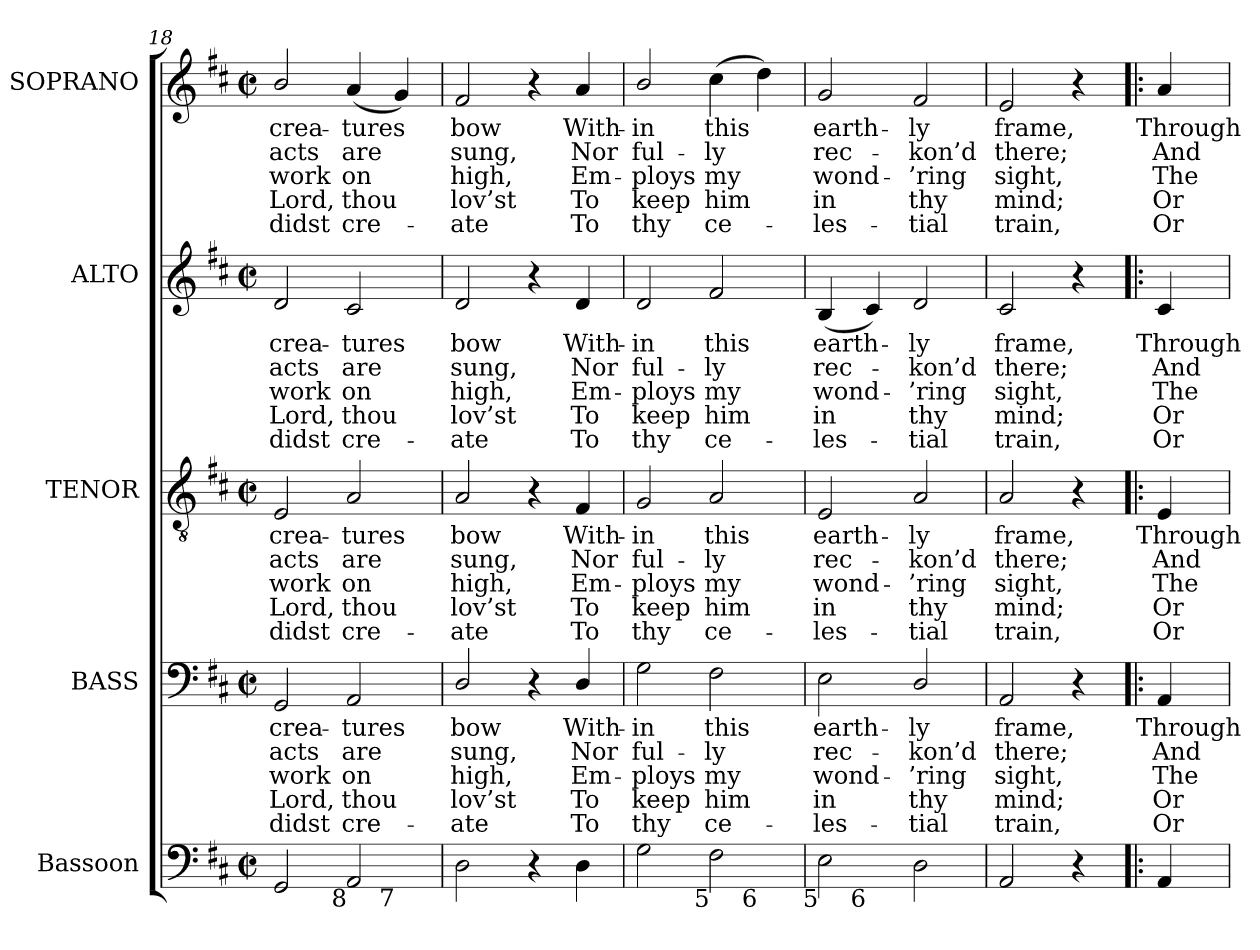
**kern	**kern	**text	**text	**text	**text	**text	**kern	**text	**text	**text	**text	**text	**kern	**text	**text	**text	**text	**text	**kern	**text	**text	**text	**text	**text
*part5	*part4	*part4	*part4	*part4	*part4	*part4	*part3	*part3	*part3	*part3	*part3	*part3	*part2	*part2	*part2	*part2	*part2	*part2	*part1	*part1	*part1	*part1	*part1	*part1
*staff5	*staff4	*staff4	*staff4	*staff4	*staff4	*staff4	*staff3	*staff3	*staff3	*staff3	*staff3	*staff3	*staff2	*staff2	*staff2	*staff2	*staff2	*staff2	*staff1	*staff1	*staff1	*staff1	*staff1	*staff1
*I"Bassoon	*I"BASS	*	*	*	*	*	*I"TENOR	*	*	*	*	*	*I"ALTO	*	*	*	*	*	*I"SOPRANO	*	*	*	*	*
*I'Bsn.	*I'B.	*	*	*	*	*	*I'T.	*	*	*	*	*	*I'A.	*	*	*	*	*	*I'S.	*	*	*	*	*
*clefF4	*clefF4	*	*	*	*	*	*clefGv2	*	*	*	*	*	*clefG2	*	*	*	*	*	*clefG2	*	*	*	*	*
*	*	*	*	*	*	*	*ITrd7c12	*	*	*	*	*	*	*	*	*	*	*	*	*	*	*	*	*
*k[f#c#]	*k[f#c#]	*	*	*	*	*	*k[f#c#]	*	*	*	*	*	*k[f#c#]	*	*	*	*	*	*k[f#c#]	*	*	*	*	*
*D:	*D:	*	*	*	*	*	*D:	*	*	*	*	*	*D:	*	*	*	*	*	*D:	*	*	*	*	*
*M2/2	*M2/2	*	*	*	*	*	*M2/2	*	*	*	*	*	*M2/2	*	*	*	*	*	*M2/2	*	*	*	*	*
*met(c|)	*met(c|)	*	*	*	*	*	*met(c|)	*	*	*	*	*	*met(c|)	*	*	*	*	*	*met(c|)	*	*	*	*	*
=18	=18	=18	=18	=18	=18	=18	=18	=18	=18	=18	=18	=18	=18	=18	=18	=18	=18	=18	=18	=18	=18	=18	=18	=18
!	!	!LO:LY:b:color=#000000	!LO:LY:b:color=#000000	!LO:LY:b:color=#000000	!LO:LY:b:color=#000000	!LO:LY:b:color=#000000	!	!	!	!	!	!	!	!	!	!	!	!	!	!	!	!	!	!
!	!	!	!	!	!	!	!	!LO:LY:b:color=#000000	!LO:LY:b:color=#000000	!LO:LY:b:color=#000000	!LO:LY:b:color=#000000	!LO:LY:b:color=#000000	!	!	!	!	!	!	!	!	!	!	!	!
!	!	!	!	!	!	!	!	!	!	!	!	!	!	!LO:LY:b:color=#000000	!LO:LY:b:color=#000000	!LO:LY:b:color=#000000	!LO:LY:b:color=#000000	!LO:LY:b:color=#000000	!	!	!	!	!	!
!LO:TX:b:rj:t=6	!	!	!	!	!	!	!	!	!	!	!	!	!	!	!	!	!	!	!	!	!	!	!	!
!LO:TX:t=5	!	!	!	!	!	!	!	!	!	!	!	!	!	!	!	!	!	!	!	!	!	!	!	!
!	!	!	!	!	!	!	!	!	!	!	!	!	!	!	!	!	!	!	!	!LO:LY:b:color=#000000	!LO:LY:b:color=#000000	!LO:LY:b:color=#000000	!LO:LY:b:color=#000000	!LO:LY:b:color=#000000
*^	*	*	*	*	*	*	*	*	*	*	*	*	*	*	*	*	*	*	*	*	*	*	*	*
2GGi/	2.ryy	2GGi/	crea-	acts	work	Lord,	didst	2EEi/	crea-	acts	work	Lord,	didst	2di/	crea-	acts	work	Lord,	didst	2bi/	crea-	acts	work	Lord,	didst
!	!	!	!LO:LY:b:color=#000000	!LO:LY:b:color=#000000	!LO:LY:b:color=#000000	!LO:LY:b:color=#000000	!LO:LY:b:color=#000000	!	!	!	!	!	!	!	!	!	!	!	!	!	!	!	!	!	!
!	!	!	!	!	!	!	!	!	!LO:LY:b:color=#000000	!LO:LY:b:color=#000000	!LO:LY:b:color=#000000	!LO:LY:b:color=#000000	!LO:LY:b:color=#000000	!	!	!	!	!	!	!	!	!	!	!	!
!	!	!	!	!	!	!	!	!	!	!	!	!	!	!	!LO:LY:b:color=#000000	!LO:LY:b:color=#000000	!LO:LY:b:color=#000000	!LO:LY:b:color=#000000	!LO:LY:b:color=#000000	!	!	!	!	!	!
!LO:TX:b:rj:t=8	!	!	!	!	!	!	!	!	!	!	!	!	!	!	!	!	!	!	!	!	!	!	!	!	!
!	!	!	!	!	!	!	!	!	!	!	!	!	!	!	!	!	!	!	!	!	!LO:LY:b:color=#000000	!LO:LY:b:color=#000000	!LO:LY:b:color=#000000	!LO:LY:b:color=#000000	!LO:LY:b:color=#000000
2AAi/	.	2AAi/	-tures	are	on	thou	cre-	2AAi/	-tures	are	on	thou	cre-	2c#i/	-tures	are	on	thou	cre-	(4ai/	-tures	are	on	thou	cre-
!	!LO:TX:b:rj:t=7	!	!	!	!	!	!	!	!	!	!	!	!	!	!	!	!	!	!	!	!	!	!	!	!
.	4ryy	.	.	.	.	.	.	.	.	.	.	.	.	.	.	.	.	.	.	4gi/)	.	.	.	.	.
*v	*v	*	*	*	*	*	*	*	*	*	*	*	*	*	*	*	*	*	*	*	*	*	*	*	*
=19	=19	=19	=19	=19	=19	=19	=19	=19	=19	=19	=19	=19	=19	=19	=19	=19	=19	=19	=19	=19	=19	=19	=19	=19
*^	*	*	*	*	*	*	*	*	*	*	*	*	*	*	*	*	*	*	*	*	*	*	*	*
!	!	!	!LO:LY:b:color=#000000	!LO:LY:b:color=#000000	!LO:LY:b:color=#000000	!LO:LY:b:color=#000000	!LO:LY:b:color=#000000	!	!	!	!	!	!	!	!	!	!	!	!	!	!	!	!	!	!
*v	*v	*	*	*	*	*	*	*	*	*	*	*	*	*	*	*	*	*	*	*	*	*	*	*	*
*^	*	*	*	*	*	*	*	*	*	*	*	*	*	*	*	*	*	*	*	*	*	*	*	*
!	!	!	!	!	!	!	!	!	!LO:LY:b:color=#000000	!LO:LY:b:color=#000000	!LO:LY:b:color=#000000	!LO:LY:b:color=#000000	!LO:LY:b:color=#000000	!	!	!	!	!	!	!	!	!	!	!	!
*v	*v	*	*	*	*	*	*	*	*	*	*	*	*	*	*	*	*	*	*	*	*	*	*	*	*
*^	*	*	*	*	*	*	*	*	*	*	*	*	*	*	*	*	*	*	*	*	*	*	*	*
!	!	!	!	!	!	!	!	!	!	!	!	!	!	!	!LO:LY:b:color=#000000	!LO:LY:b:color=#000000	!LO:LY:b:color=#000000	!LO:LY:b:color=#000000	!LO:LY:b:color=#000000	!	!	!	!	!	!
*v	*v	*	*	*	*	*	*	*	*	*	*	*	*	*	*	*	*	*	*	*	*	*	*	*	*
*^	*	*	*	*	*	*	*	*	*	*	*	*	*	*	*	*	*	*	*	*	*	*	*	*
!	!	!	!	!	!	!	!	!	!	!	!	!	!	!	!	!	!	!	!	!	!LO:LY:b:color=#000000	!LO:LY:b:color=#000000	!LO:LY:b:color=#000000	!LO:LY:b:color=#000000	!LO:LY:b:color=#000000
*v	*v	*	*	*	*	*	*	*	*	*	*	*	*	*	*	*	*	*	*	*	*	*	*	*	*
2Di\	2Di/	bow	sung,	-high,	lov’st	ate	2AAi/	bow	sung,	-high,	lov’st	ate	2di/	bow	sung,	-high,	lov’st	ate	2f#i/	bow	sung,	-high,	lov’st	ate
4r	4r	.	.	.	.	.	4r	.	.	.	.	.	4r	.	.	.	.	.	4r	.	.	.	.	.
!	!	!LO:LY:b:color=#000000	!LO:LY:b:color=#000000	!LO:LY:b:color=#000000	!LO:LY:b:color=#000000	!LO:LY:b:color=#000000	!	!	!	!	!	!	!	!	!	!	!	!	!	!	!	!	!	!
!	!	!	!	!	!	!	!	!LO:LY:b:color=#000000	!LO:LY:b:color=#000000	!LO:LY:b:color=#000000	!LO:LY:b:color=#000000	!LO:LY:b:color=#000000	!	!	!	!	!	!	!	!	!	!	!	!
!	!	!	!	!	!	!	!	!	!	!	!	!	!	!LO:LY:b:color=#000000	!LO:LY:b:color=#000000	!LO:LY:b:color=#000000	!LO:LY:b:color=#000000	!LO:LY:b:color=#000000	!	!	!	!	!	!
!	!	!	!	!	!	!	!	!	!	!	!	!	!	!	!	!	!	!	!	!LO:LY:b:color=#000000	!LO:LY:b:color=#000000	!LO:LY:b:color=#000000	!LO:LY:b:color=#000000	!LO:LY:b:color=#000000
4Di\	4Di/	With-	Nor	Em-	-To	To	4FF#i/	With-	Nor	Em-	-To	To	4di/	With-	Nor	Em-	-To	To	4ai/	With-	Nor	Em-	-To	To
=20	=20	=20	=20	=20	=20	=20	=20	=20	=20	=20	=20	=20	=20	=20	=20	=20	=20	=20	=20	=20	=20	=20	=20	=20
!	!	!LO:LY:b:color=#000000	!LO:LY:b:color=#000000	!LO:LY:b:color=#000000	!LO:LY:b:color=#000000	!LO:LY:b:color=#000000	!	!	!	!	!	!	!	!	!	!	!	!	!	!	!	!	!	!
!	!	!	!	!	!	!	!	!LO:LY:b:color=#000000	!LO:LY:b:color=#000000	!LO:LY:b:color=#000000	!LO:LY:b:color=#000000	!LO:LY:b:color=#000000	!	!	!	!	!	!	!	!	!	!	!	!
!	!	!	!	!	!	!	!	!	!	!	!	!	!	!LO:LY:b:color=#000000	!LO:LY:b:color=#000000	!LO:LY:b:color=#000000	!LO:LY:b:color=#000000	!LO:LY:b:color=#000000	!	!	!	!	!	!
!	!	!	!	!	!	!	!	!	!	!	!	!	!	!	!	!	!	!	!	!LO:LY:b:color=#000000	!LO:LY:b:color=#000000	!LO:LY:b:color=#000000	!LO:LY:b:color=#000000	!LO:LY:b:color=#000000
*^	*	*	*	*	*	*	*	*	*	*	*	*	*	*	*	*	*	*	*	*	*	*	*	*
2Gi\	2.ryy	2Gi\	-in	ful-	ploys	keep	thy	2GGi/	-in	ful-	ploys	keep	thy	2di/	-in	ful-	ploys	keep	thy	2bi/	-in	ful-	ploys	keep	thy
!	!	!	!LO:LY:b:color=#000000	!LO:LY:b:color=#000000	!LO:LY:b:color=#000000	!LO:LY:b:color=#000000	!LO:LY:b:color=#000000	!	!	!	!	!	!	!	!	!	!	!	!	!	!	!	!	!	!
!	!	!	!	!	!	!	!	!	!LO:LY:b:color=#000000	!LO:LY:b:color=#000000	!LO:LY:b:color=#000000	!LO:LY:b:color=#000000	!LO:LY:b:color=#000000	!	!	!	!	!	!	!	!	!	!	!	!
!	!	!	!	!	!	!	!	!	!	!	!	!	!	!	!LO:LY:b:color=#000000	!LO:LY:b:color=#000000	!LO:LY:b:color=#000000	!LO:LY:b:color=#000000	!LO:LY:b:color=#000000	!	!	!	!	!	!
!LO:TX:b:rj:t=5	!	!	!	!	!	!	!	!	!	!	!	!	!	!	!	!	!	!	!	!	!	!	!	!	!
!	!	!	!	!	!	!	!	!	!	!	!	!	!	!	!	!	!	!	!	!	!LO:LY:b:color=#000000	!LO:LY:b:color=#000000	!LO:LY:b:color=#000000	!LO:LY:b:color=#000000	!LO:LY:b:color=#000000
2F#i\	.	2F#i\	this	-ly	my	him	ce-	2AAi/	this	-ly	my	him	ce-	2f#i/	this	-ly	my	him	ce-	(4cc#i\	this	-ly	my	him	ce-
!	!LO:TX:b:rj:t=6	!	!	!	!	!	!	!	!	!	!	!	!	!	!	!	!	!	!	!	!	!	!	!	!
.	4ryy	.	.	.	.	.	.	.	.	.	.	.	.	.	.	.	.	.	.	4ddi\)	.	.	.	.	.
=21	=21	=21	=21	=21	=21	=21	=21	=21	=21	=21	=21	=21	=21	=21	=21	=21	=21	=21	=21	=21	=21	=21	=21	=21	=21
!	!	!	!LO:LY:b:color=#000000	!LO:LY:b:color=#000000	!LO:LY:b:color=#000000	!LO:LY:b:color=#000000	!LO:LY:b:color=#000000	!	!	!	!	!	!	!	!	!	!	!	!	!	!	!	!	!	!
!	!	!	!	!	!	!	!	!	!LO:LY:b:color=#000000	!LO:LY:b:color=#000000	!LO:LY:b:color=#000000	!LO:LY:b:color=#000000	!LO:LY:b:color=#000000	!	!	!	!	!	!	!	!	!	!	!	!
!	!	!	!	!	!	!	!	!	!	!	!	!	!	!	!LO:LY:b:color=#000000	!LO:LY:b:color=#000000	!LO:LY:b:color=#000000	!LO:LY:b:color=#000000	!LO:LY:b:color=#000000	!	!	!	!	!	!
!LO:TX:b:rj:t=5	!	!	!	!	!	!	!	!	!	!	!	!	!	!	!	!	!	!	!	!	!	!	!	!	!
!	!	!	!	!	!	!	!	!	!	!	!	!	!	!	!	!	!	!	!	!	!LO:LY:b:color=#000000	!LO:LY:b:color=#000000	!LO:LY:b:color=#000000	!LO:LY:b:color=#000000	!LO:LY:b:color=#000000
2Ei\	4ryy	2Ei\	earth-	rec-	-wond-	-in	les-	2EEi/	earth-	rec-	-wond-	-in	les-	(4Bi/	earth-	rec-	-wond-	-in	les-	2gi/	earth-	rec-	-wond-	-in	les-
!	!LO:TX:b:rj:t=6	!	!	!	!	!	!	!	!	!	!	!	!	!	!	!	!	!	!	!	!	!	!	!	!
.	2.ryy	.	.	.	.	.	.	.	.	.	.	.	.	4c#i/)	.	.	.	.	.	.	.	.	.	.	.
!	!	!	!LO:LY:b:color=#000000	!LO:LY:b:color=#000000	!LO:LY:b:color=#000000	!LO:LY:b:color=#000000	!LO:LY:b:color=#000000	!	!	!	!	!	!	!	!	!	!	!	!	!	!	!	!	!	!
!	!	!	!	!	!	!	!	!	!LO:LY:b:color=#000000	!LO:LY:b:color=#000000	!LO:LY:b:color=#000000	!LO:LY:b:color=#000000	!LO:LY:b:color=#000000	!	!	!	!	!	!	!	!	!	!	!	!
!	!	!	!	!	!	!	!	!	!	!	!	!	!	!	!LO:LY:b:color=#000000	!LO:LY:b:color=#000000	!LO:LY:b:color=#000000	!LO:LY:b:color=#000000	!LO:LY:b:color=#000000	!	!	!	!	!	!
!	!	!	!	!	!	!	!	!	!	!	!	!	!	!	!	!	!	!	!	!	!LO:LY:b:color=#000000	!LO:LY:b:color=#000000	!LO:LY:b:color=#000000	!LO:LY:b:color=#000000	!LO:LY:b:color=#000000
2Di\	.	2Di/	-ly	-kon’d	-’ring	thy	tial	2AAi/	-ly	-kon’d	-’ring	thy	tial	2di/	-ly	-kon’d	-’ring	thy	tial	2f#i/	-ly	-kon’d	-’ring	thy	tial
*v	*v	*	*	*	*	*	*	*	*	*	*	*	*	*	*	*	*	*	*	*	*	*	*	*	*
=22	=22	=22	=22	=22	=22	=22	=22	=22	=22	=22	=22	=22	=22	=22	=22	=22	=22	=22	=22	=22	=22	=22	=22	=22
*^	*	*	*	*	*	*	*	*	*	*	*	*	*	*	*	*	*	*	*	*	*	*	*	*
!	!	!	!LO:LY:b:color=#000000	!LO:LY:b:color=#000000	!LO:LY:b:color=#000000	!LO:LY:b:color=#000000	!LO:LY:b:color=#000000	!	!	!	!	!	!	!	!	!	!	!	!	!	!	!	!	!	!
*v	*v	*	*	*	*	*	*	*	*	*	*	*	*	*	*	*	*	*	*	*	*	*	*	*	*
*^	*	*	*	*	*	*	*	*	*	*	*	*	*	*	*	*	*	*	*	*	*	*	*	*
!	!	!	!	!	!	!	!	!	!LO:LY:b:color=#000000	!LO:LY:b:color=#000000	!LO:LY:b:color=#000000	!LO:LY:b:color=#000000	!LO:LY:b:color=#000000	!	!	!	!	!	!	!	!	!	!	!	!
*v	*v	*	*	*	*	*	*	*	*	*	*	*	*	*	*	*	*	*	*	*	*	*	*	*	*
*^	*	*	*	*	*	*	*	*	*	*	*	*	*	*	*	*	*	*	*	*	*	*	*	*
!	!	!	!	!	!	!	!	!	!	!	!	!	!	!	!LO:LY:b:color=#000000	!LO:LY:b:color=#000000	!LO:LY:b:color=#000000	!LO:LY:b:color=#000000	!LO:LY:b:color=#000000	!	!	!	!	!	!
*v	*v	*	*	*	*	*	*	*	*	*	*	*	*	*	*	*	*	*	*	*	*	*	*	*	*
*^	*	*	*	*	*	*	*	*	*	*	*	*	*	*	*	*	*	*	*	*	*	*	*	*
!	!	!	!	!	!	!	!	!	!	!	!	!	!	!	!	!	!	!	!	!	!LO:LY:b:color=#000000	!LO:LY:b:color=#000000	!LO:LY:b:color=#000000	!LO:LY:b:color=#000000	!LO:LY:b:color=#000000
*v	*v	*	*	*	*	*	*	*	*	*	*	*	*	*	*	*	*	*	*	*	*	*	*	*	*
2AAi/	2AAi/	frame,	there;	sight,	mind;	train,	2AAi/	frame,	there;	sight,	mind;	train,	2c#i/	frame,	there;	sight,	mind;	train,	2ei/	frame,	there;	sight,	mind;	train,
4r	4r	.	.	.	.	.	4r	.	.	.	.	.	4r	.	.	.	.	.	4r	.	.	.	.	.
!!LO:PB:g=z
=23!|:	=23!|:	=23!|:	=23!|:	=23!|:	=23!|:	=23!|:	=23!|:	=23!|:	=23!|:	=23!|:	=23!|:	=23!|:	=23!|:	=23!|:	=23!|:	=23!|:	=23!|:	=23!|:	=23!|:	=23!|:	=23!|:	=23!|:	=23!|:	=23!|:
!	!	!LO:LY:b:color=#000000	!LO:LY:b:color=#000000	!LO:LY:b:color=#000000	!LO:LY:b:color=#000000	!LO:LY:b:color=#000000	!	!	!	!	!	!	!	!	!	!	!	!	!	!	!	!	!	!
!	!	!	!	!	!	!	!	!LO:LY:b:color=#000000	!LO:LY:b:color=#000000	!LO:LY:b:color=#000000	!LO:LY:b:color=#000000	!LO:LY:b:color=#000000	!	!	!	!	!	!	!	!	!	!	!	!
!	!	!	!	!	!	!	!	!	!	!	!	!	!	!LO:LY:b:color=#000000	!LO:LY:b:color=#000000	!LO:LY:b:color=#000000	!LO:LY:b:color=#000000	!LO:LY:b:color=#000000	!	!	!	!	!	!
!	!	!	!	!	!	!	!	!	!	!	!	!	!	!	!	!	!	!	!	!LO:LY:b:color=#000000	!LO:LY:b:color=#000000	!LO:LY:b:color=#000000	!LO:LY:b:color=#000000	!LO:LY:b:color=#000000
4AAi/	4AAi/	Through	And	The	Or	Or-	4EEi/	Through	And	The	Or	Or-	4c#i/	Through	And	The	Or	Or-	4ai/	Through	And	The	Or	Or-
=	=	=	=	=	=	=	=	=	=	=	=	=	=	=	=	=	=	=	=	=	=	=	=	=
*-	*-	*-	*-	*-	*-	*-	*-	*-	*-	*-	*-	*-	*-	*-	*-	*-	*-	*-	*-	*-	*-	*-	*-	*-
